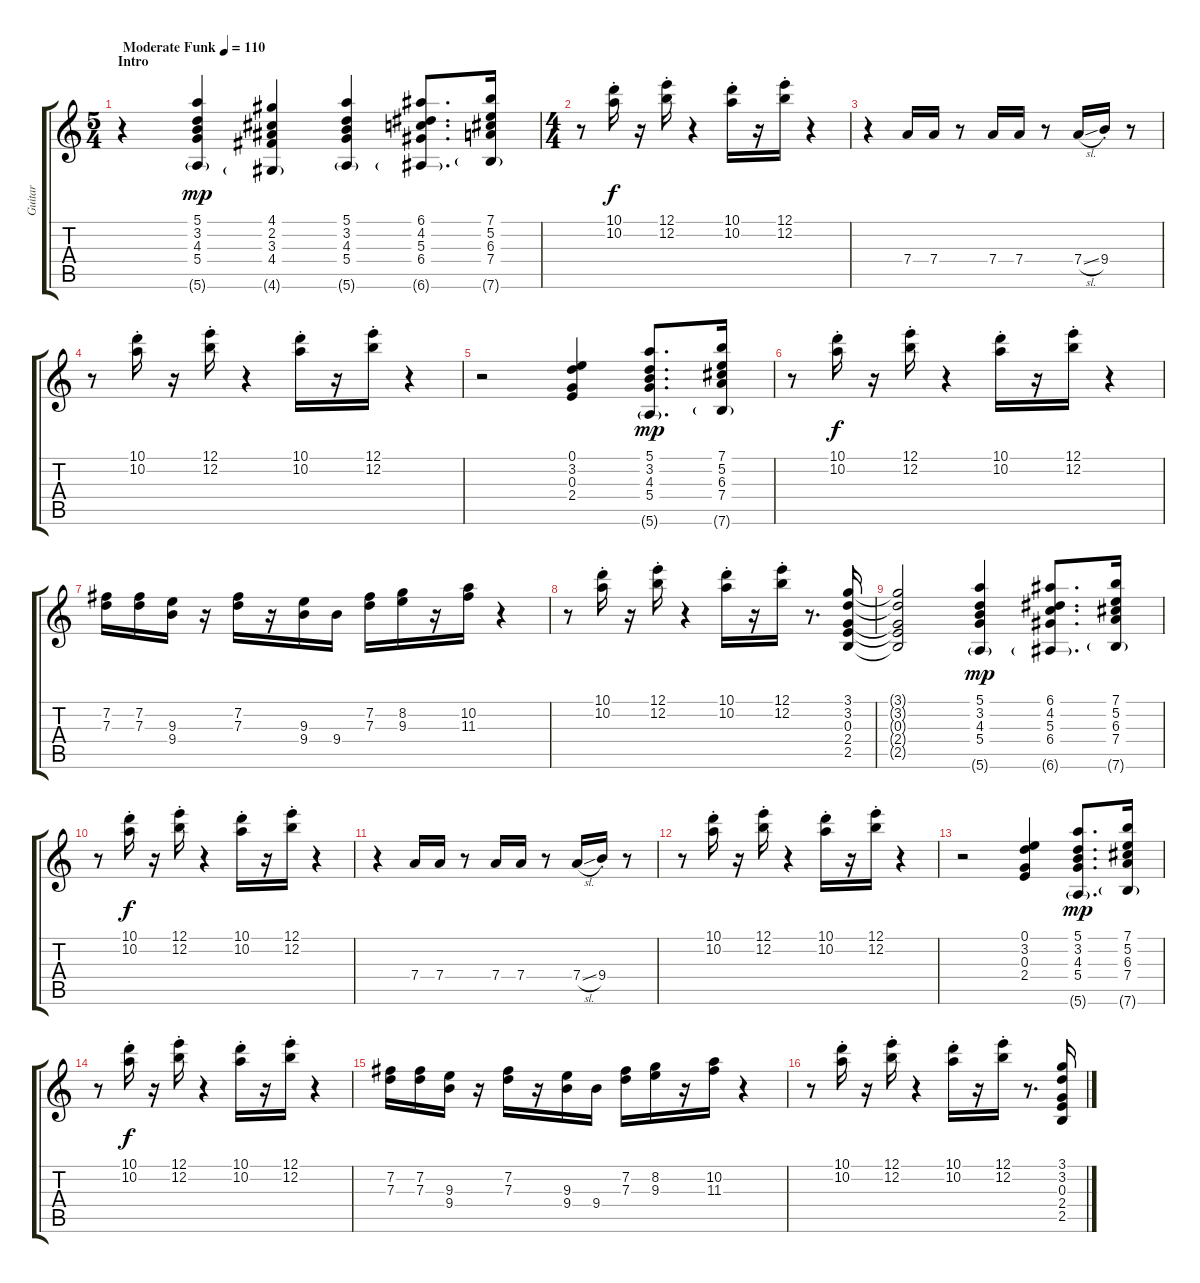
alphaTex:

\track ("Guitar" "Guitar") {instrument electricguitarjazz}
\staff {score tabs}
\tuning (E4 B3 G3 D3 A2 E2) {hide}
\ts (5 4)
\section ("" "Intro")
\tempo (110 "Moderate Funk")
\clef g2
\ks c
r.4{dy mp instrument electricguitarjazz} (5.1 3.2 4.3 5.4 5.6{g}).4 (4.1 2.2 3.3 4.4 4.6{g}).4 (5.1 3.2 4.3 5.4 5.6{g}).4 (6.1 4.2 5.3 6.4 6.6{g}).8{d} (7.1 5.2 6.3 7.4 7.6{g}).16 |
\ts (4 4)
r.8 (10.1{st} 10.2{st}).16{dy f} r.16 (12.1{st} 12.2{st}).16 r.4 (10.1{st} 10.2{st}).16 r.16 (12.1{st} 12.2{st}).16 r.4 |
r.4 7.4.16 7.4.16 r.8 7.4.16 7.4.16 r.8 7.4{sl}.16 9.4{st}.16 r.8 |
r.8 (10.1{st} 10.2{st}).16 r.16 (12.1{st} 12.2{st}).16 r.4 (10.1{st} 10.2{st}).16 r.16 (12.1{st} 12.2{st}).16 r.4 |
r.2 (0.1 3.2 0.3 2.4).4 (5.1 3.2 4.3 5.4 5.6{g}).8{d dy mp} (7.1 5.2 6.3 7.4 7.6{g}).16 |
r.8 (10.1{st} 10.2{st}).16{dy f} r.16 (12.1{st} 12.2{st}).16 r.4 (10.1{st} 10.2{st}).16 r.16 (12.1{st} 12.2{st}).16 r.4 |
(7.2 7.3).16 (7.2 7.3).16 (9.3 9.4).16 r.16 (7.2 7.3).16 r.16 (9.3 9.4).16 9.4.16 (7.2 7.3).16 (8.2 9.3).16 r.16 (10.2 11.3).16 r.4 |
r.8 (10.1{st} 10.2{st}).16 r.16 (12.1{st} 12.2{st}).16 r.4 (10.1{st} 10.2{st}).16 r.16 (12.1{st} 12.2{st}).16 r.8{d} (3.1 3.2 0.3 2.4 2.5).16 |
(3.1{t} 3.2{t} 0.3{t} 2.4{t} 2.5{t}).2 (5.1 3.2 4.3 5.4 5.6{g}).4{dy mp} (6.1 4.2 5.3 6.4 6.6{g}).8{d} (7.1 5.2 6.3 7.4 7.6{g}).16 |
r.8 (10.1{st} 10.2{st}).16{dy f} r.16 (12.1{st} 12.2{st}).16 r.4 (10.1{st} 10.2{st}).16 r.16 (12.1{st} 12.2{st}).16 r.4 |
r.4 7.4.16 7.4.16 r.8 7.4.16 7.4.16 r.8 7.4{sl}.16 9.4{st}.16 r.8 |
r.8 (10.1{st} 10.2{st}).16 r.16 (12.1{st} 12.2{st}).16 r.4 (10.1{st} 10.2{st}).16 r.16 (12.1{st} 12.2{st}).16 r.4 |
r.2 (0.1 3.2 0.3 2.4).4 (5.1 3.2 4.3 5.4 5.6{g}).8{d dy mp} (7.1 5.2 6.3 7.4 7.6{g}).16 |
r.8 (10.1{st} 10.2{st}).16{dy f} r.16 (12.1{st} 12.2{st}).16 r.4 (10.1{st} 10.2{st}).16 r.16 (12.1{st} 12.2{st}).16 r.4 |
(7.2 7.3).16 (7.2 7.3).16 (9.3 9.4).16 r.16 (7.2 7.3).16 r.16 (9.3 9.4).16 9.4.16 (7.2 7.3).16 (8.2 9.3).16 r.16 (10.2 11.3).16 r.4 |
r.8 (10.1{st} 10.2{st}).16 r.16 (12.1{st} 12.2{st}).16 r.4 (10.1{st} 10.2{st}).16 r.16 (12.1{st} 12.2{st}).16 r.8{d} (3.1 3.2 0.3 2.4 2.5).16
